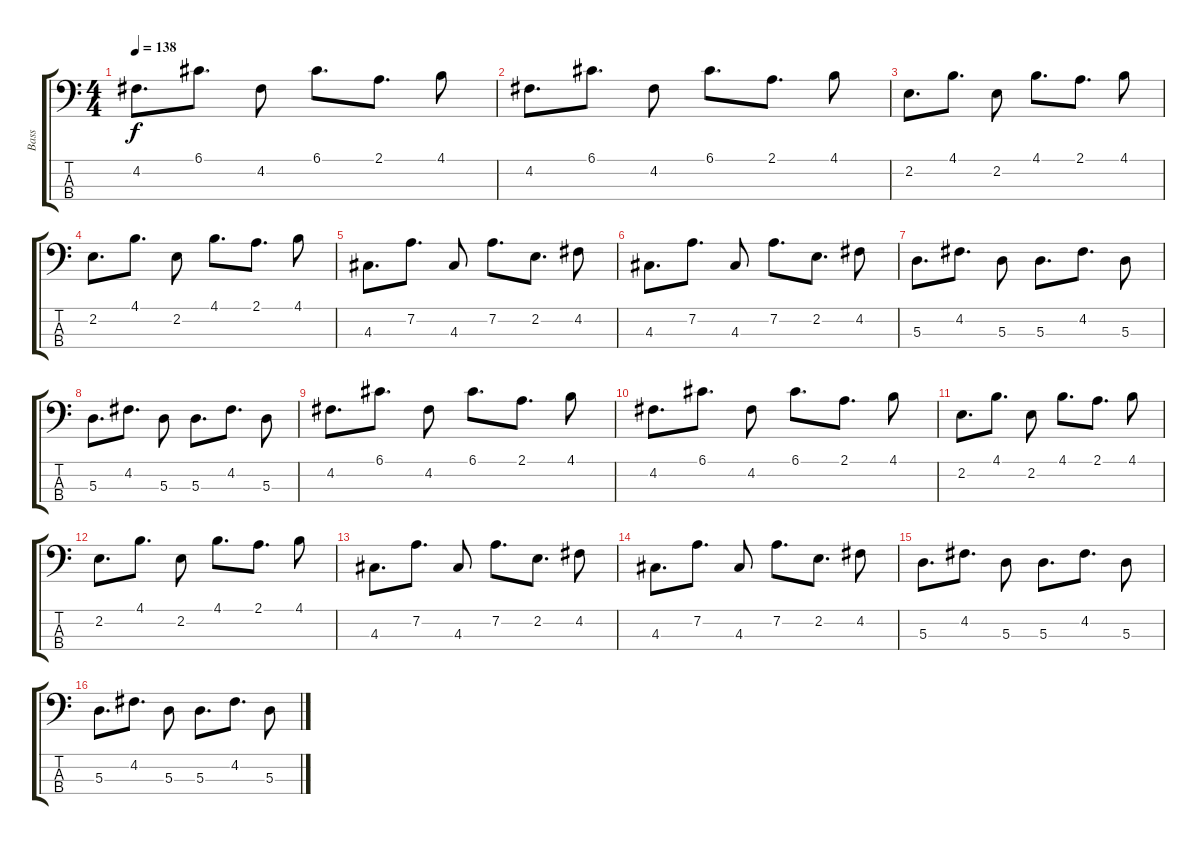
\track ("Bass" "Bass") {instrument electricbassfinger}
\staff {score tabs}
\tuning (G2 D2 A1 E1) {hide}
\ts (4 4)
\tempo 138
\clef f4
\ks c
4.2.8{d dy f} 6.1.8{d} 4.2.8 6.1.8{d} 2.1.8{d} 4.1.8 |
4.2.8{d} 6.1.8{d} 4.2.8 6.1.8{d} 2.1.8{d} 4.1.8 |
2.2.8{d} 4.1.8{d} 2.2.8 4.1.8{d} 2.1.8{d} 4.1.8 |
2.2.8{d} 4.1.8{d} 2.2.8 4.1.8{d} 2.1.8{d} 4.1.8 |
4.3.8{d} 7.2.8{d} 4.3.8 7.2.8{d} 2.2.8{d} 4.2.8 |
4.3.8{d} 7.2.8{d} 4.3.8 7.2.8{d} 2.2.8{d} 4.2.8 |
5.3.8{d} 4.2.8{d} 5.3.8 5.3.8{d} 4.2.8{d} 5.3.8 |
5.3.8{d} 4.2.8{d} 5.3.8 5.3.8{d} 4.2.8{d} 5.3.8 |
4.2.8{d} 6.1.8{d} 4.2.8 6.1.8{d} 2.1.8{d} 4.1.8 |
4.2.8{d} 6.1.8{d} 4.2.8 6.1.8{d} 2.1.8{d} 4.1.8 |
2.2.8{d} 4.1.8{d} 2.2.8 4.1.8{d} 2.1.8{d} 4.1.8 |
2.2.8{d} 4.1.8{d} 2.2.8 4.1.8{d} 2.1.8{d} 4.1.8 |
4.3.8{d} 7.2.8{d} 4.3.8 7.2.8{d} 2.2.8{d} 4.2.8 |
4.3.8{d} 7.2.8{d} 4.3.8 7.2.8{d} 2.2.8{d} 4.2.8 |
5.3.8{d} 4.2.8{d} 5.3.8 5.3.8{d} 4.2.8{d} 5.3.8 |
5.3.8{d} 4.2.8{d} 5.3.8 5.3.8{d} 4.2.8{d} 5.3.8
